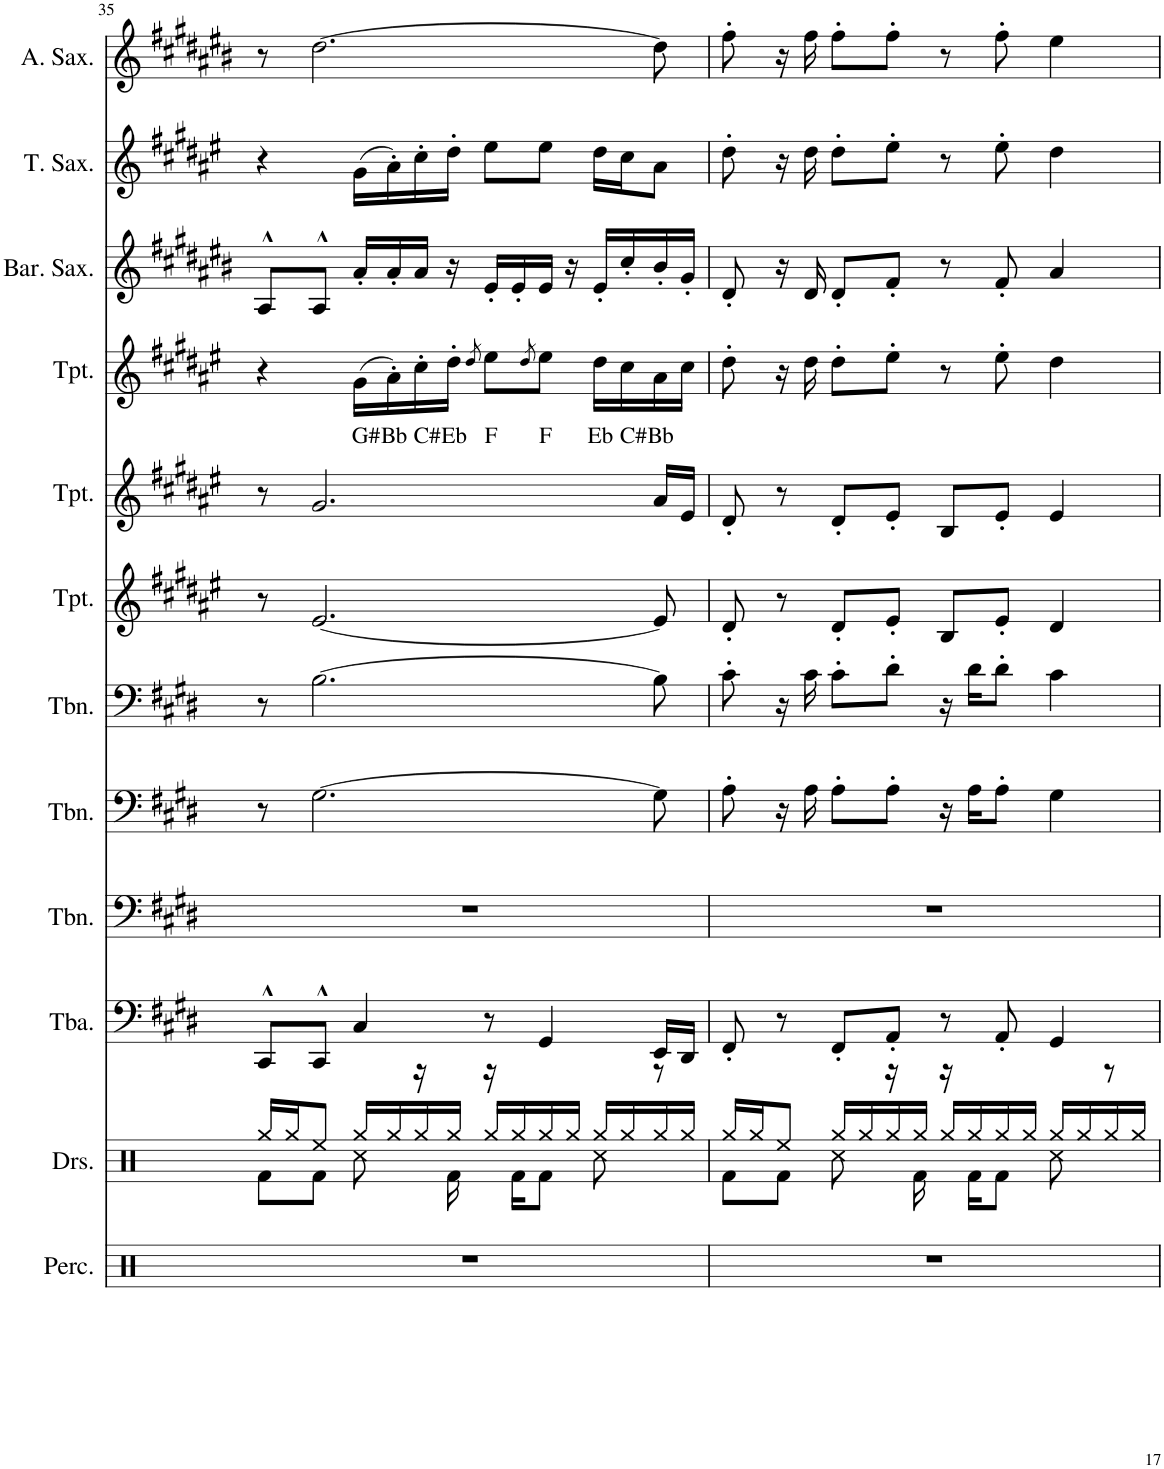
**kern	**kern	**kern	**kern	**kern	**kern	**kern	**kern	**kern	**text	**kern	**kern	**kern
*part12	*part11	*part10	*part9	*part8	*part7	*part6	*part5	*part4	*part4	*part3	*part2	*part1
*staff12	*staff11	*staff10	*staff9	*staff8	*staff7	*staff6	*staff5	*staff4	*staff4	*staff3	*staff2	*staff1
*I"Percussion	*I"Drumset	*I"Tuba	*I"Trombone	*I"Trombone	*I"Trombone	*I"Trumpet	*I"Trumpet	*I"Trumpet	*	*I"Baritone Saxophone	*I"Tenor Saxophone	*I"Alto Saxophone
*I'Perc.	*I'Drs.	*I'Tba.	*I'Tbn.	*I'Tbn.	*I'Tbn.	*I'Tpt.	*I'Tpt.	*I'Tpt.	*	*I'Bar. Sax.	*I'T. Sax.	*I'A. Sax.
!!LO:PB:g=z
*clefX	*clefX	*clefF4	*clefF4	*clefF4	*clefF4	*clefG2	*clefG2	*clefG2	*	*clefG2	*clefG2	*clefG2
*	*	*	*	*	*	*Trd1c2	*Trd1c2	*Trd1c2	*	*Trd12c21	*Trd8c14	*Trd5c9
*k[]	*k[]	*k[f#c#g#d#]	*k[f#c#g#d#]	*k[f#c#g#d#]	*k[f#c#g#d#]	*k[f#c#g#d#a#e#]	*k[f#c#g#d#a#e#]	*k[f#c#g#d#a#e#]	*	*k[f#c#g#d#a#e#b#]	*k[f#c#g#d#a#e#]	*k[f#c#g#d#a#e#b#]
*M4/4	*M4/4	*M4/4	*M4/4	*M4/4	*M4/4	*M4/4	*M4/4	*M4/4	*	*M4/4	*M4/4	*M4/4
=35	=35	=35	=35	=35	=35	=35	=35	=35	=35	=35	=35	=35
*	*^	*	*	*	*	*	*	*	*	*	*	*
1r	8Rf\L	16Rgg/LL	8CC#^^/L	1r	8r	8r	8r	8r	4r	.	8A#^^/L	4r	8r
.	.	16Rgg/J	.	.	.	.	.	.	.	.	.	.	.
.	8Rf\J	8Ree/J	8CC#^^/J	.	[2.G#\	[2.B\	[2.e#/	2.g#/	.	.	8A#^^/J	.	[2.dd#\
!	!	!	!	!	!	!	!	!	!	!LO:LY:b	!	!	!
.	8Rcc\	16Rgg/LL	4C#/	.	.	.	.	.	(16g#\LL	G#	16a#'/LL	(16g#\LL	.
!	!	!	!	!	!	!	!	!	!	!LO:LY:b	!	!	!
.	.	16Rgg/	.	.	.	.	.	.	16a#'\)	Bb	16a#'/	16a#'\)	.
!	!	!	!	!	!	!	!	!	!	!LO:LY:b	!	!	!
.	16r	16Rgg/	.	.	.	.	.	.	16cc#'\	C#	16a#/JJ	16cc#'\	.
!	!	!	!	!	!	!	!	!	!	!LO:LY:b	!	!	!
.	16Rf\	16Rgg/JJ	.	.	.	.	.	.	16dd#'\JJ	Eb	16r	16dd#'\JJ	.
.	.	.	.	.	.	.	.	.	8qdd#/	.	.	.	.
!	!	!	!	!	!	!	!	!	!	!LO:LY:b	!	!	!
.	16r	16Rgg/LL	8r	.	.	.	.	.	8ee#\L	F	16e#'/LL	8ee#\L	.
.	16Rf\KL	16Rgg/	.	.	.	.	.	.	.	.	16e#'/	.	.
.	.	.	.	.	.	.	.	.	8qdd#/	.	.	.	.
!	!	!	!	!	!	!	!	!	!	!LO:LY:b	!	!	!
.	8Rf\J	16Rgg/	4GG#/	.	.	.	.	.	8ee#\J	F	16e#/JJ	8ee#\J	.
.	.	16Rgg/JJ	.	.	.	.	.	.	.	.	16r	.	.
!	!	!	!	!	!	!	!	!	!	!LO:LY:b	!	!	!
.	8Rcc\	16Rgg/LL	.	.	.	.	.	.	16dd#\LL	Eb	16e#'/LL	16dd#\LL	.
!	!	!	!	!	!	!	!	!	!	!LO:LY:b	!	!	!
.	.	16Rgg/	.	.	.	.	.	.	16cc#\	C#	16cc#'/	16cc#\J	.
!	!	!	!	!	!	!	!	!	!	!LO:LY:b	!	!	!
.	8r	16Rgg/	16EE/LL	.	8G#\]	8B\]	8e#/]	16a#/LL	16a#\	Bb	16b#'/	8a#\J	8dd#\]
.	.	16Rgg/JJ	16DD#/JJ	.	.	.	.	16e#/JJ	16cc#\JJ	.	16g#'/JJ	.	.
=36	=36	=36	=36	=36	=36	=36	=36	=36	=36	=36	=36	=36	=36
1r	8Rf\L	16Rgg/LL	8FF#'/	1r	8A'\	8c#'\	8d#'/	8d#'/	8dd#'\	.	8d#'/	8dd#'\	8ff#'\
.	.	16Rgg/J	.	.	.	.	.	.	.	.	.	.	.
.	8Rf\J	8Ree/J	8r	.	16r	16r	8r	8r	16r	.	16r	16r	16r
.	.	.	.	.	16A\	16c#\	.	.	16dd#\	.	16d#/	16dd#\	16ff#\
.	8Rcc\	16Rgg/LL	8FF#'/L	.	8A'\L	8c#'\L	8d#'/L	8d#'/L	8dd#'\L	.	8d#'/L	8dd#'\L	8ff#'\L
.	.	16Rgg/	.	.	.	.	.	.	.	.	.	.	.
.	16r	16Rgg/	8AA'/J	.	8A'\J	8d#'\J	8e#'/J	8e#'/J	8ee#'\J	.	8f#'/J	8ee#'\J	8ff#'\J
.	16Rf\	16Rgg/JJ	.	.	.	.	.	.	.	.	.	.	.
.	16r	16Rgg/LL	8r	.	16r	16r	8B/L	8B/L	8r	.	8r	8r	8r
.	16Rf\KL	16Rgg/	.	.	16A\KL	16d#\KL	.	.	.	.	.	.	.
.	8Rf\J	16Rgg/	8AA'/	.	8A'\J	8d#'\J	8e#'/J	8e#'/J	8ee#'\	.	8f#'/	8ee#'\	8ff#'\
.	.	16Rgg/JJ	.	.	.	.	.	.	.	.	.	.	.
.	8Rcc\	16Rgg/LL	4GG#/	.	4G#\	4c#\	4d#/	4e#/	4dd#\	.	4a#/	4dd#\	4ee#\
.	.	16Rgg/	.	.	.	.	.	.	.	.	.	.	.
.	8r	16Rgg/	.	.	.	.	.	.	.	.	.	.	.
.	.	16Rgg/JJ	.	.	.	.	.	.	.	.	.	.	.
*	*v	*v	*	*	*	*	*	*	*	*	*	*	*
=	=	=	=	=	=	=	=	=	=	=	=	=
*-	*-	*-	*-	*-	*-	*-	*-	*-	*-	*-	*-	*-
